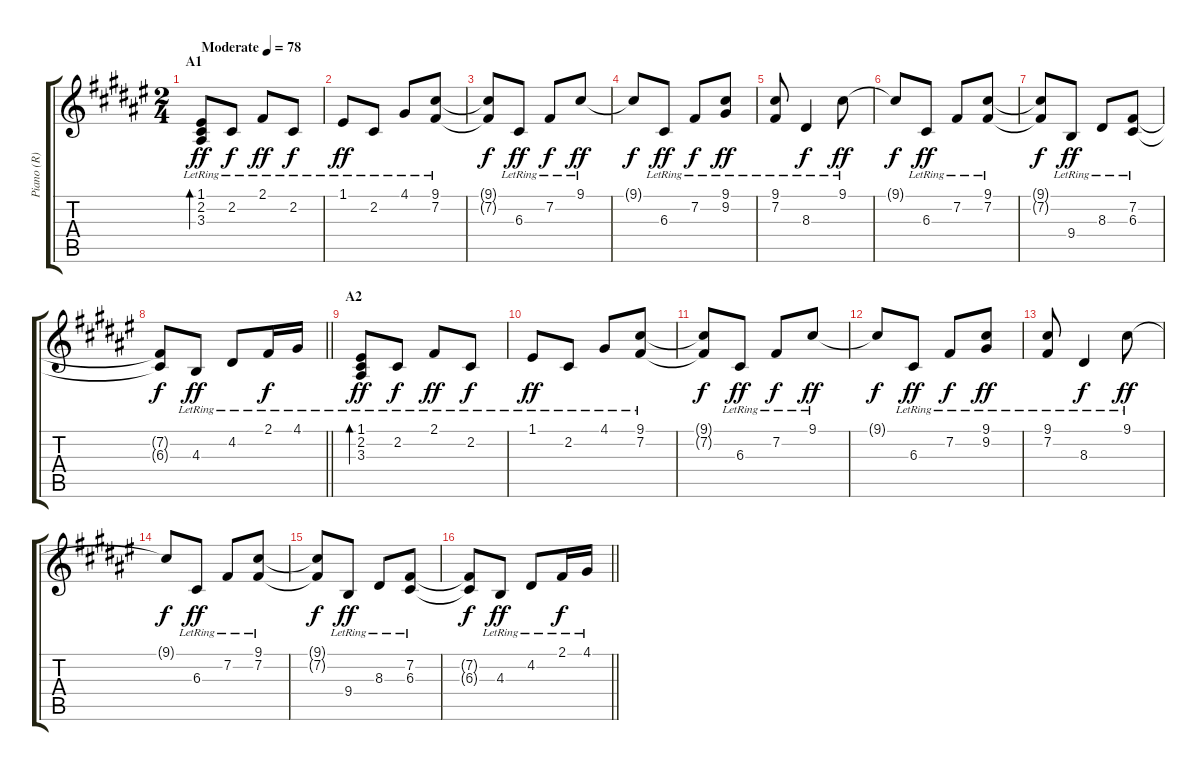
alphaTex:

\track ("Piano (R)" "Piano (R)") {instrument acousticgrandpiano}
\staff {score tabs}
\tuning (E4 B3 G3 D3 A2 E2) {hide}
\ts (2 4)
\section ("" "A1")
\tempo (78 "Moderate")
\clef g2
\ks f#
(1.1{lr} 2.2{lr} 3.3{lr}).8{bd 60 dy ff instrument acousticgrandpiano} 2.2{lr}.8{dy f} 2.1{lr}.8{dy ff} 2.2{lr}.8{dy f} |
1.1{lr}.8{dy ff} 2.2{lr}.8 4.1{lr}.8 (9.1{lr} 7.2{lr}).8 |
(9.1{t} 7.2{t}).8{dy f} 6.3{lr}.8{dy ff} 7.2{lr}.8{dy f} 9.1{lr}.8{dy ff} |
9.1{t}.8{dy f} 6.3{lr}.8{dy ff} 7.2{lr}.8{dy f} (9.1{lr} 9.2{lr}).8{dy ff} |
(9.1{lr} 7.2{lr}).8 8.3{lr}.4{dy f} 9.1{lr}.8{dy ff} |
9.1{t}.8{dy f} 6.3{lr}.8{dy ff} 7.2{lr}.8 (9.1{lr} 7.2{lr}).8 |
(9.1{t} 7.2{t}).8{dy f} 9.4{lr}.8{dy ff} 8.3{lr}.8 (7.2{lr} 6.3{lr}).8 |
\barLineRight lightlight
(7.2{t} 6.3{t}).8{dy f} 4.3{lr}.8{dy ff} 4.2{lr}.8 2.1{lr}.16{dy f} 4.1{lr}.16 |
\section ("" "A2")
(1.1{lr} 2.2{lr} 3.3{lr}).8{bd 60 dy ff} 2.2{lr}.8{dy f} 2.1{lr}.8{dy ff} 2.2{lr}.8{dy f} |
1.1{lr}.8{dy ff} 2.2{lr}.8 4.1{lr}.8 (9.1{lr} 7.2{lr}).8 |
(9.1{t} 7.2{t}).8{dy f} 6.3{lr}.8{dy ff} 7.2{lr}.8{dy f} 9.1{lr}.8{dy ff} |
9.1{t}.8{dy f} 6.3{lr}.8{dy ff} 7.2{lr}.8{dy f} (9.1{lr} 9.2{lr}).8{dy ff} |
(9.1{lr} 7.2{lr}).8 8.3{lr}.4{dy f} 9.1{lr}.8{dy ff} |
9.1{t}.8{dy f} 6.3{lr}.8{dy ff} 7.2{lr}.8 (9.1{lr} 7.2{lr}).8 |
(9.1{t} 7.2{t}).8{dy f} 9.4{lr}.8{dy ff} 8.3{lr}.8 (7.2{lr} 6.3{lr}).8 |
\barLineRight lightlight
(7.2{t} 6.3{t}).8{dy f} 4.3{lr}.8{dy ff} 4.2{lr}.8 2.1{lr}.16{dy f} 4.1{lr}.16
